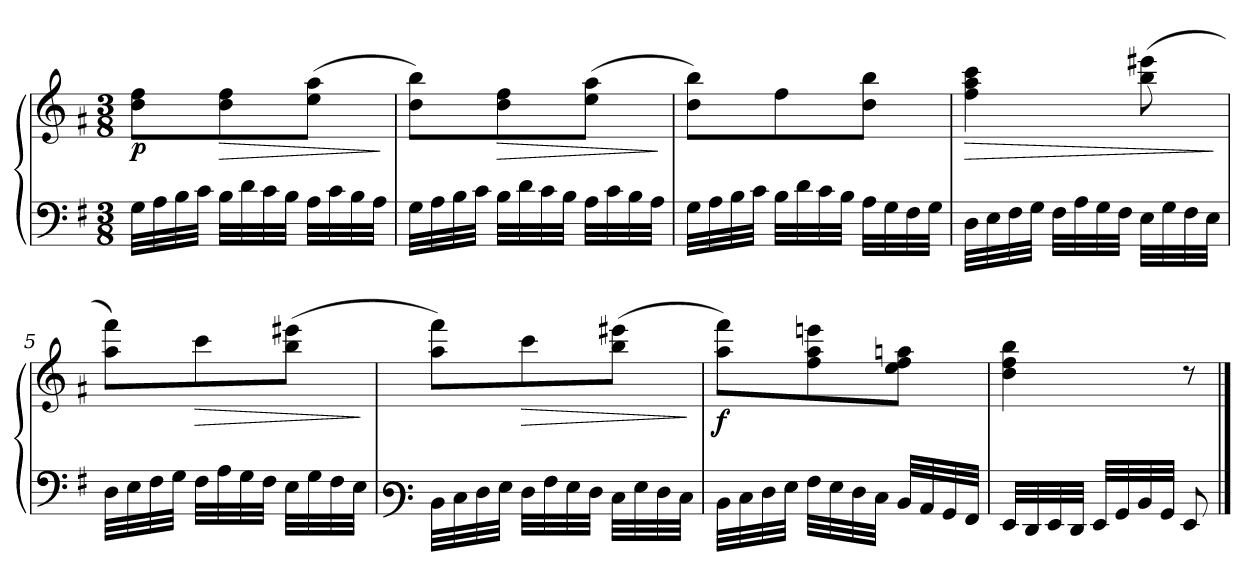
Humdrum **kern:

**kern	**kern	**dynam
*part1	*part1	*part1
*staff2	*staff1	*staff1/2
*clefF4	*clefG3	*
*k[f#]	*k[f#]	*
*M3/8	*M3/8	*
=1	=1	=1
!	!	!LO:DY:b
32G\LLL	8b\ 8dd\L	p
32A\	.	.
32B\	.	.
32c\JJJ	.	.
!	!	!LO:HP:b
32B\LLL	8b\ 8dd\	>
32d\	.	.
32c\	.	.
32B\JJJ	.	.
32A\LLL	(>8cc\ 8ff#\J	.
32c\	.	.
32B\	.	.
32A\JJJ	.	.
.	.	]
=2	=2	=2
32G\LLL	8b\ 8gg\L)	.
32A\	.	.
32B\	.	.
32c\JJJ	.	.
!	!	!LO:HP:b
32B\LLL	8b\ 8dd\	>
32d\	.	.
32c\	.	.
32B\JJJ	.	.
32A\LLL	(>8cc\ 8ff#\J	.
32c\	.	.
32B\	.	.
32A\JJJ	.	.
.	.	]
!!LO:LB:g=z
=3	=3	=3
32G\LLL	8b\ 8gg\L)	.
32A\	.	.
32B\	.	.
32c\JJJ	.	.
32B\LLL	8dd\	.
32d\	.	.
32c\	.	.
32B\JJJ	.	.
32A\LLL	8b\ 8gg\J	.
32G\	.	.
32F#\	.	.
32G\JJJ	.	.
=4	=4	=4
!	!	!LO:HP:b
32D\LLL	4dd\ 4ff#\ 4aa\	>
32E\	.	.
32F#\	.	.
32G\JJJ	.	.
32F#\LLL	.	.
32A\	.	.
32G\	.	.
32F#\JJJ	.	.
32E\LLL	(>8gg\ 8ccc#X\	.
32G\	.	.
32F#\	.	.
32E\JJJ	.	.
.	.	]
=5	=5	=5
32D\LLL	8ff#\ 8ddd\L)	.
32E\	.	.
32F#\	.	.
32G\JJJ	.	.
!	!	!LO:HP:b
32F#\LLL	8aa\	>
32A\	.	.
32G\	.	.
32F#\JJJ	.	.
32E\LLL	(>8gg\ 8ccc#X\J	.
32G\	.	.
32F#\	.	.
32E\JJJ	.	.
.	.	]
!!LO:LB:g=z
=6	=6	=6
*clefF3	*	*
32D\LLL	8ff#\ 8ddd\L)	.
32E\	.	.
32F#\	.	.
32G\JJJ	.	.
!	!	!LO:HP:b
32F#\LLL	8aa\	>
32A\	.	.
32G\	.	.
32F#\JJJ	.	.
32E\LLL	(>8gg\ 8ccc#X\J	.
32G\	.	.
32F#\	.	.
32E\JJJ	.	.
.	.	]
=7	=7	=7
!	!	!LO:DY:b
32D\LLL	8ff#\ 8ddd\L)	f
32E\	.	.
32F#\	.	.
32G\JJJ	.	.
32A\LLL	8dd\ 8ff#\ 8cccn\	.
32G\	.	.
32F#\	.	.
32E\JJJ	.	.
32D/LLL	8cc\ 8dd\ 8ffn\J	.
32C/	.	.
32BB/	.	.
32AA/JJJ	.	.
=8	=8	=8
32GG/LLL	4b\ 4dd\ 4gg\	.
32FF#/	.	.
32GG/	.	.
32FF#/JJJ	.	.
32GG/LLL	.	.
32BB/	.	.
32D/	.	.
32BB/JJJ	.	.
8GG/	8rb	.
==	==	==
*-	*-	*-
